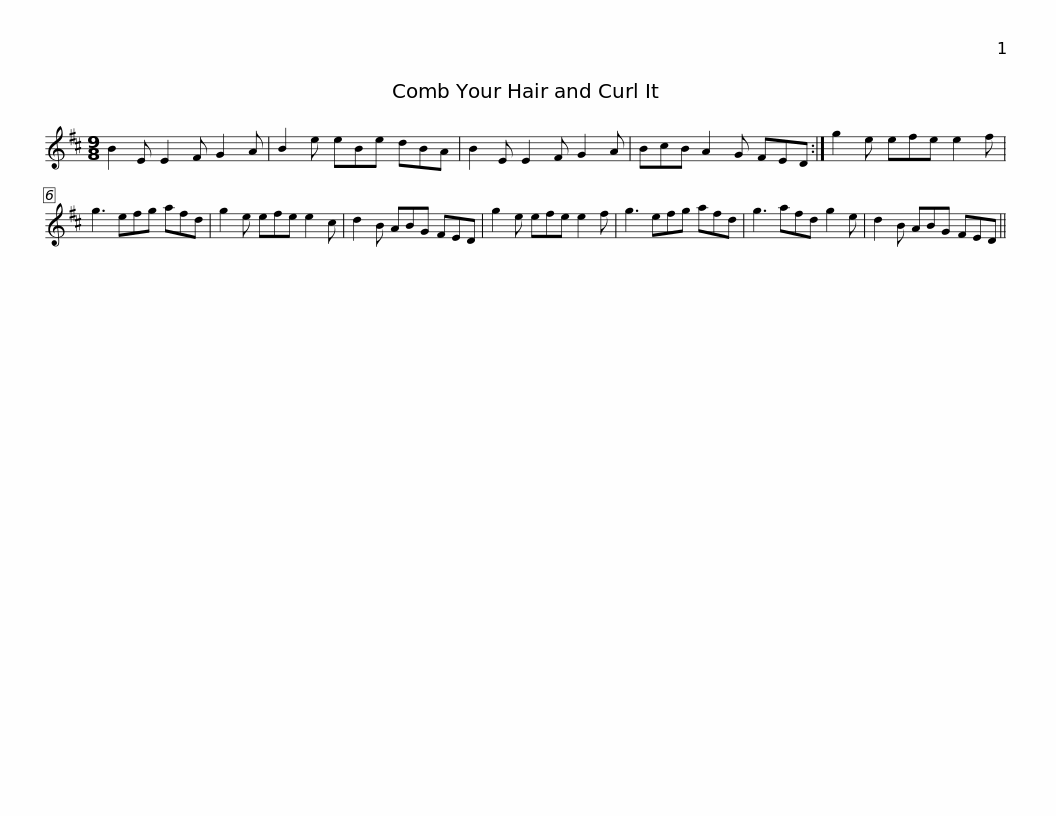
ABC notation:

X:1
L:1/8
M:9/8
I:linebreak $
K:D
V:1 treble
V:1
 B2 E E2 F G2 A | B2 e eBe dBA | B2 E E2 F G2 A | BcB A2 G FED :| g2 e efe e2 f |$ %5
 g3 efg afd | g2 e efe e2 c | d2 B ABG FED | g2 e efe e2 f | g3 efg afd | %10
 g3 afd g2 e |$ d2 B ABG FED || %12
